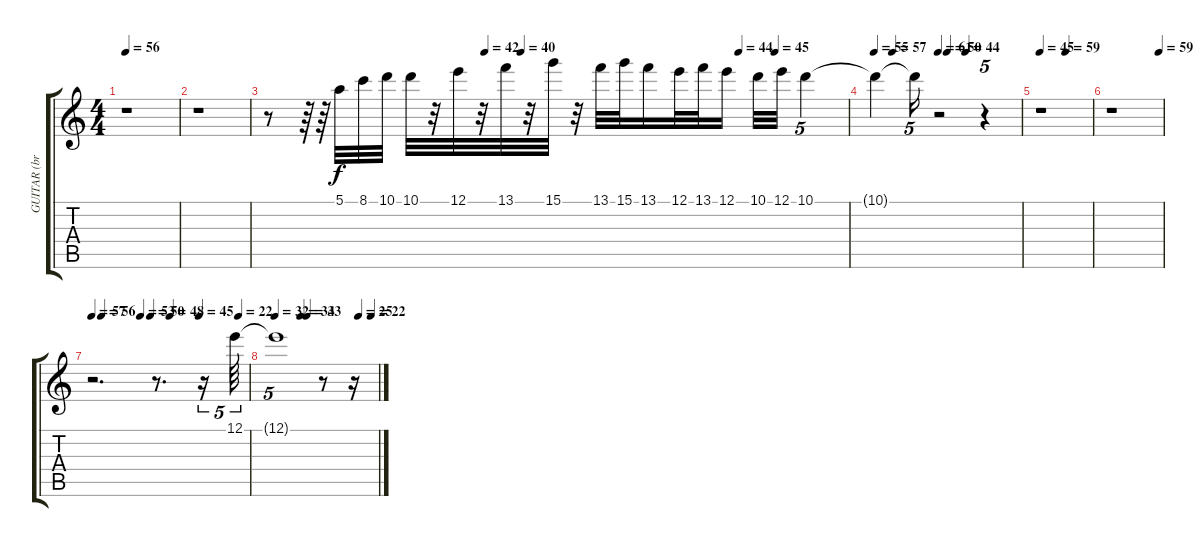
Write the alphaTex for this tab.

\track ("GUITAR (bridge)" "GUITAR (br") {instrument overdrivenguitar}
\staff {score tabs}
\tuning (E4 B3 G3 D3 A2 E2) {hide}
\ts (4 4)
\tempo 56
\clef g2
\ks c
r.1{dy f} |
r.1 |
\tempo (42 0.375)
\tempo (40 0.4375)
\tempo (44 0.8125)
\tempo (45 0.875)
r.8 r.64 r.64 5.1.32 8.1.32 10.1.32 10.1.32{volume 14} r.32 12.1.32{volume 15} r.32 13.1.32{volume 15} r.32 15.1.32{volume 15} r.32 13.1.32{volume 16} 15.1.32{volume 16} 13.1.16 12.1.32 13.1.32 12.1.16 10.1.32{volume 16} 12.1.32{volume 15} 10.1.4{tu (5 4)} |
\tempo 55
\tempo (57 0.125)
\tempo (61 0.4375)
\tempo (50 0.5)
\tempo (44 0.625)
10.1{t}.4 10.1{t}.16{tu (5 4)} r.2 r.4{tu (5 4)} |
\tempo 45
\tempo (59 0.5)
r.1 |
\tempo (59 0.9375)
r.1 |
\tempo 57
\tempo (56 0.0625)
\tempo (53 0.3125)
\tempo (50 0.375)
\tempo (48 0.5)
\tempo (45 0.6875)
\tempo (22 0.9375)
r.2{d} r.8{d} r.16{tu (5 4)} 12.1.64{tu (5 4) volume 14} |
\tempo 32
\tempo (34 0.25)
\tempo (33 0.3125)
\tempo (25 0.8125)
\tempo (22 0.9375)
12.1{t}.1{tu (5 4)} r.8 r.16
